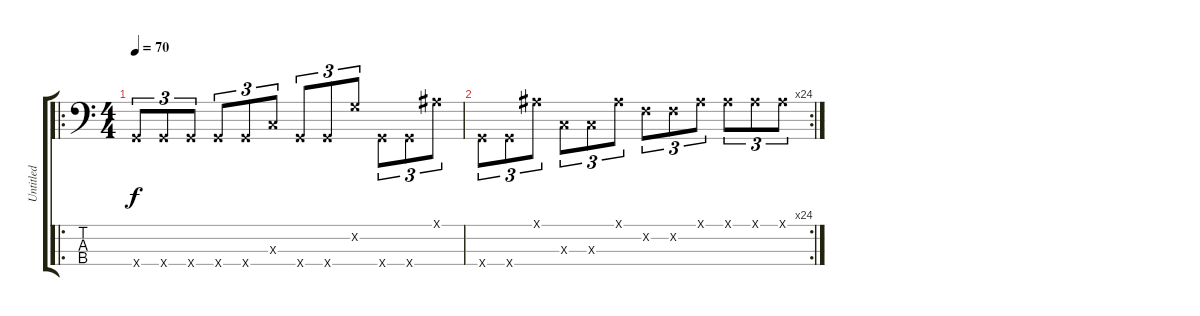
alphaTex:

\track ("Untitled" "Untitled") {instrument electricbassfinger}
\staff {score tabs}
\tuning (G2 D2 A1 E1) {hide}
\ro
\ts (4 4)
\tempo 70
\clef f4
\ks c
3.4{x}.8{tu (3 2) dy f instrument electricbassfinger} 3.4{x}.8{tu (3 2)} 3.4{x}.8{tu (3 2)} 3.4{x}.8{tu (3 2)} 3.4{x}.8{tu (3 2)} 3.3{x}.8{tu (3 2)} 3.4{x}.8{tu (3 2)} 3.4{x}.8{tu (3 2)} 5.2{x}.8{tu (3 2)} 3.4{x}.8{tu (3 2)} 3.4{x}.8{tu (3 2)} 3.1{x}.8{tu (3 2)} |
\rc 24
3.4{x}.8{tu (3 2)} 3.4{x}.8{tu (3 2)} 3.1{x}.8{tu (3 2)} 3.3{x}.8{tu (3 2)} 3.3{x}.8{tu (3 2)} 3.1{x}.8{tu (3 2)} 3.2{x}.8{tu (3 2)} 3.2{x}.8{tu (3 2)} 3.1{x}.8{tu (3 2)} 3.1{x}.8{tu (3 2)} 3.1{x}.8{tu (3 2)} 3.1{x}.8{tu (3 2)}
